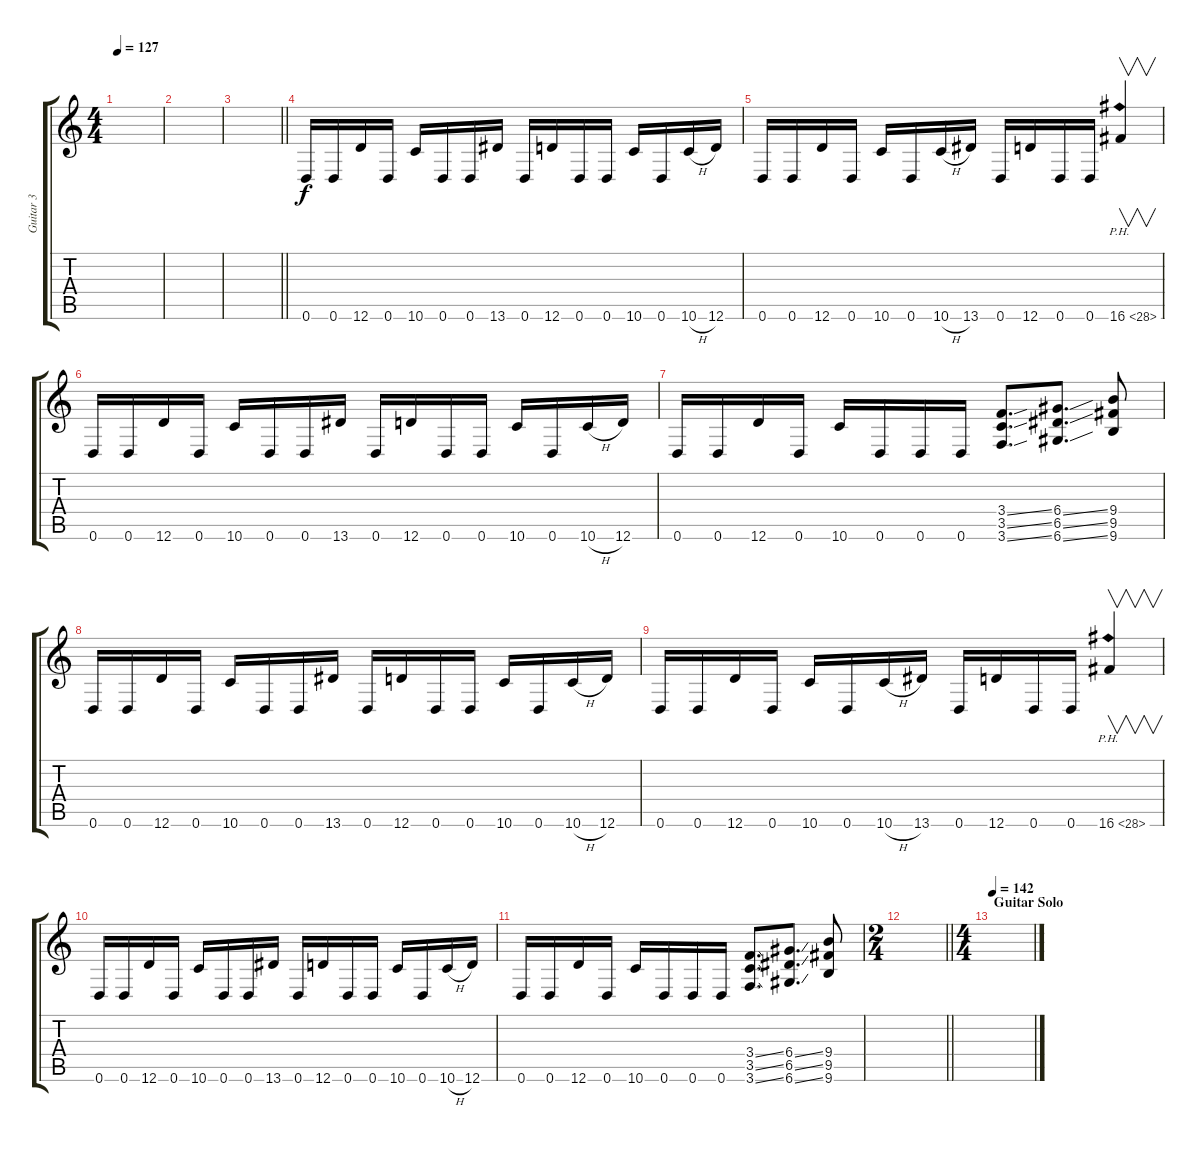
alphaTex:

\track ("Guitar 3" "Guitar 3") {instrument electricguitarjazz}
\staff {score tabs}
\tuning (E4 B3 G3 D3 A2 D2) {hide}
\ts (4 4)
\tempo 127
\clef g2
\ks c
|
|
\barLineRight lightlight
|
\section ("" "")
0.6.16 0.6.16 12.6.16 0.6.16 10.6.16 0.6.16 0.6.16 13.6.16 0.6.16 12.6.16 0.6.16 0.6.16 10.6.16 0.6.16 10.6{h}.16 12.6.16 |
0.6.16 0.6.16 12.6.16 0.6.16 10.6.16 0.6.16 10.6{h}.16 13.6.16 0.6.16 12.6.16 0.6.16 0.6.16 16.6{ph 12}.4{v} |
0.6.16 0.6.16 12.6.16 0.6.16 10.6.16 0.6.16 0.6.16 13.6.16 0.6.16 12.6.16 0.6.16 0.6.16 10.6.16 0.6.16 10.6{h}.16 12.6.16 |
0.6.16 0.6.16 12.6.16 0.6.16 10.6.16 0.6.16 0.6.16 0.6.16 (3.4{ss} 3.5{ss} 3.6{ss}).8{d} (6.4{ss} 6.5{ss} 6.6{ss}).8{d} (9.4 9.5 9.6).8 |
0.6.16 0.6.16 12.6.16 0.6.16 10.6.16 0.6.16 0.6.16 13.6.16 0.6.16 12.6.16 0.6.16 0.6.16 10.6.16 0.6.16 10.6{h}.16 12.6.16 |
0.6.16 0.6.16 12.6.16 0.6.16 10.6.16 0.6.16 10.6{h}.16 13.6.16 0.6.16 12.6.16 0.6.16 0.6.16 16.6{ph 12}.4{v} |
0.6.16 0.6.16 12.6.16 0.6.16 10.6.16 0.6.16 0.6.16 13.6.16 0.6.16 12.6.16 0.6.16 0.6.16 10.6.16 0.6.16 10.6{h}.16 12.6.16 |
0.6.16 0.6.16 12.6.16 0.6.16 10.6.16 0.6.16 0.6.16 0.6.16 (3.4{ss} 3.5{ss} 3.6{ss}).8{d} (6.4{ss} 6.5{ss} 6.6{ss}).8{d} (9.4 9.5 9.6).8 |
\ts (2 4)
\barLineRight lightlight
|
\ts (4 4)
\section ("" "Guitar Solo")
\tempo 142
